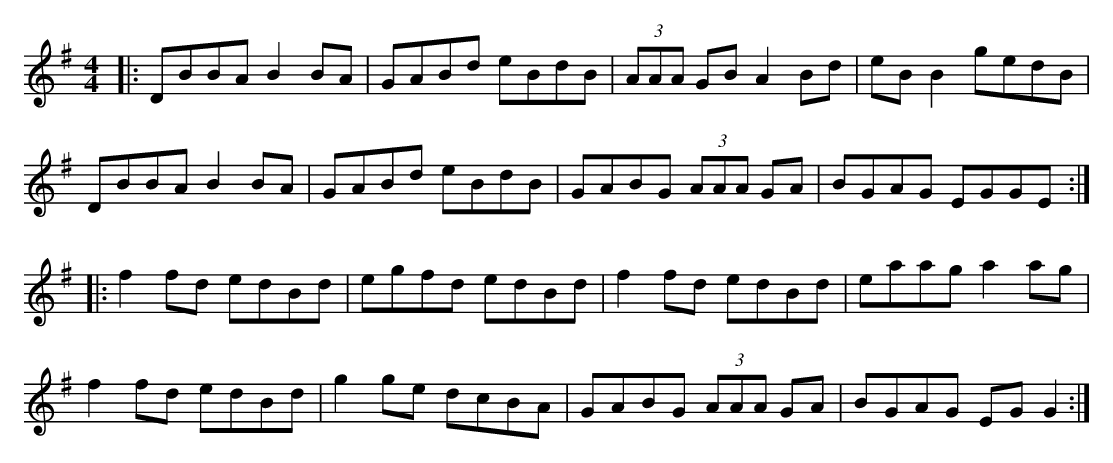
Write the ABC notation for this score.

X:1
M:4/4
K:G
|:DBBA B2BA|GABd eBdB|(3AAA GB A2Bd|eB B2 gedB|
DBBA B2BA|GABd eBdB|GABG (3AAA GA|BGAG EGGE:|
|:f2fd edBd|egfd edBd|f2fd edBd|eaag a2 ag|
f2fd edBd|g2ge dcBA|GABG (3AAA GA|BGAG EGG2:|
